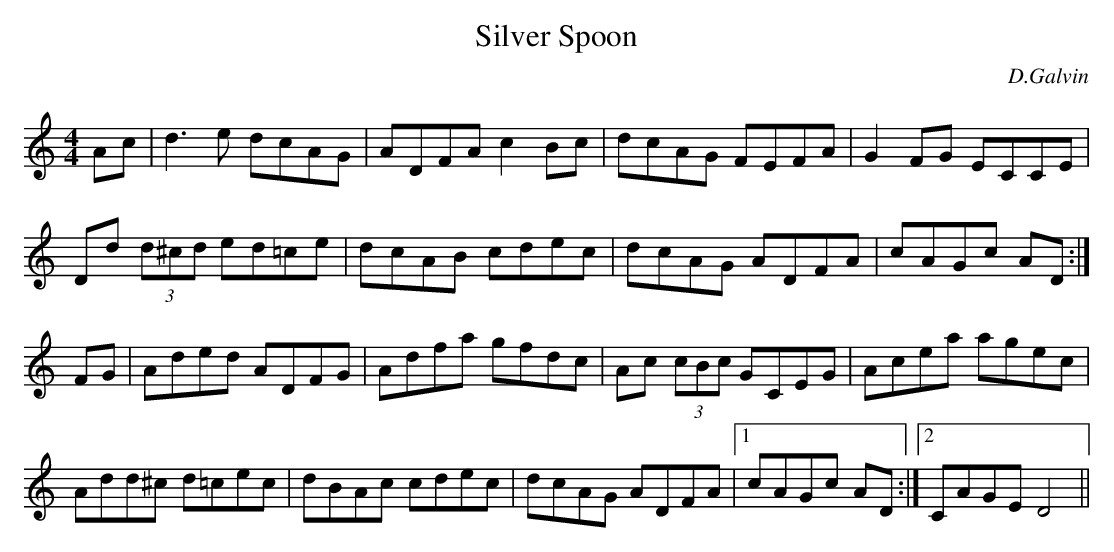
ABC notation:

X:1
T: Silver Spoon
C: D.Galvin
M: 4/4
L: 1/8
K: Ddor
Ac |d3 e dcAG |ADFA c2 Bc |dcAG FEFA | G2 FG ECCE |
Dd (3d^cd ed=ce | dcAB cdec | dcAG ADFA | cAGc AD :|
FG |Aded ADFG |Adfa gfdc |Ac (3cBc GCEG | Acea agec |
Add^c d=cec |dBAc cdec|dcAG ADFA|1 cAGc AD :|2 CAGE D4 ||
